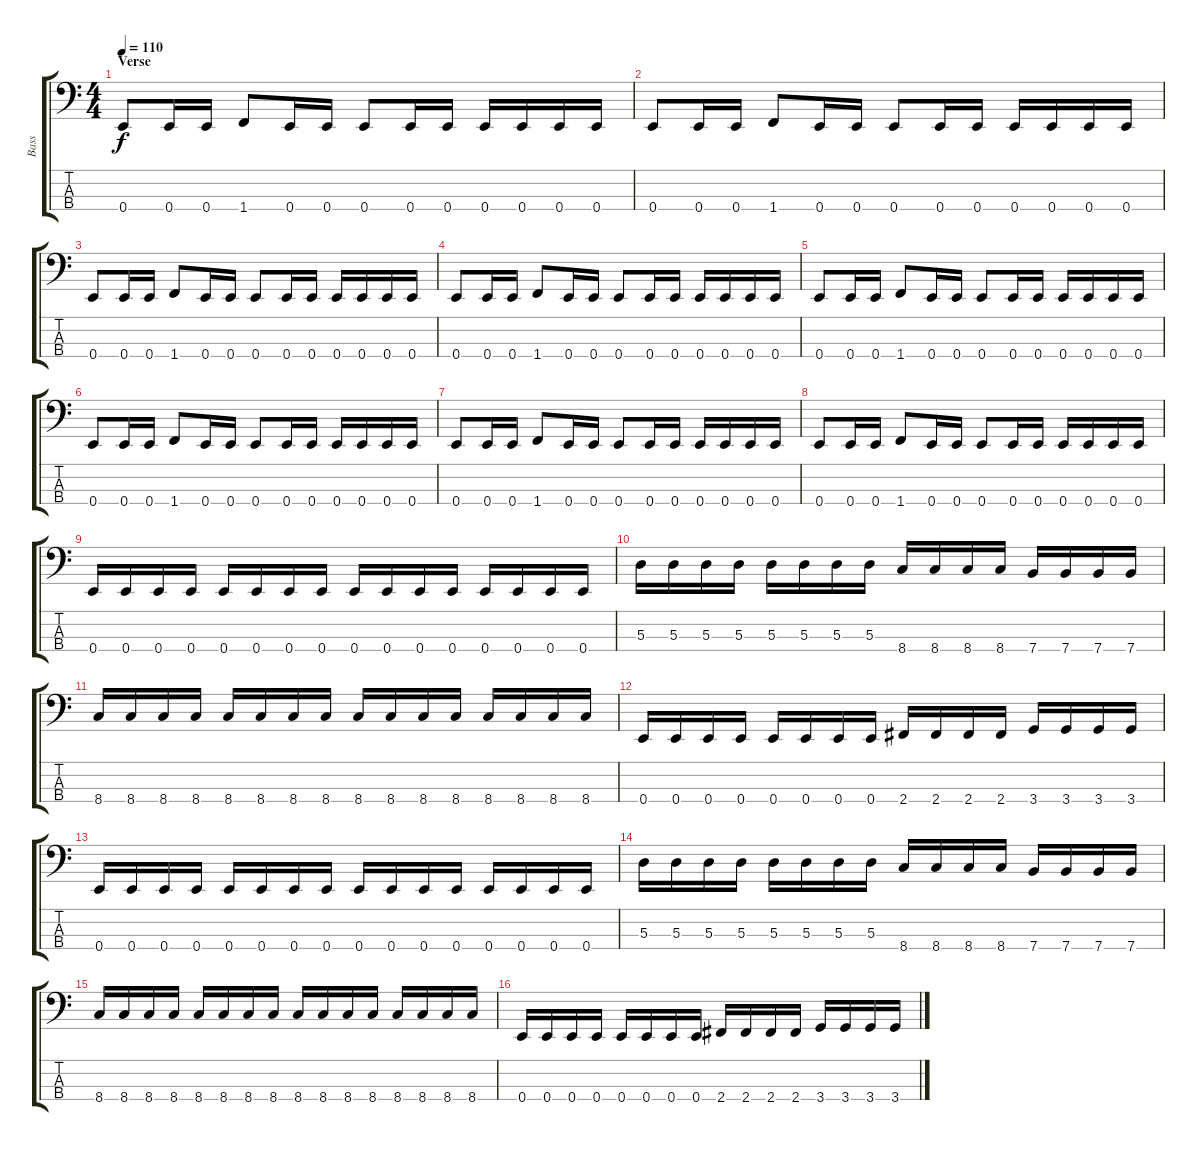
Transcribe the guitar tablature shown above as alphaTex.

\track ("Bass" "Bass") {instrument electricbasspick}
\staff {score tabs}
\tuning (G2 D2 A1 E1) {hide}
\ts (4 4)
\section ("" "Verse")
\tempo 110
\clef f4
\ks c
0.4.8{dy f} 0.4.16 0.4.16 1.4.8 0.4.16 0.4.16 0.4.8 0.4.16 0.4.16 0.4.16 0.4.16 0.4.16 0.4.16 |
0.4.8 0.4.16 0.4.16 1.4.8 0.4.16 0.4.16 0.4.8 0.4.16 0.4.16 0.4.16 0.4.16 0.4.16 0.4.16 |
0.4.8 0.4.16 0.4.16 1.4.8 0.4.16 0.4.16 0.4.8 0.4.16 0.4.16 0.4.16 0.4.16 0.4.16 0.4.16 |
0.4.8 0.4.16 0.4.16 1.4.8 0.4.16 0.4.16 0.4.8 0.4.16 0.4.16 0.4.16 0.4.16 0.4.16 0.4.16 |
0.4.8 0.4.16 0.4.16 1.4.8 0.4.16 0.4.16 0.4.8 0.4.16 0.4.16 0.4.16 0.4.16 0.4.16 0.4.16 |
0.4.8 0.4.16 0.4.16 1.4.8 0.4.16 0.4.16 0.4.8 0.4.16 0.4.16 0.4.16 0.4.16 0.4.16 0.4.16 |
0.4.8 0.4.16 0.4.16 1.4.8 0.4.16 0.4.16 0.4.8 0.4.16 0.4.16 0.4.16 0.4.16 0.4.16 0.4.16 |
0.4.8 0.4.16 0.4.16 1.4.8 0.4.16 0.4.16 0.4.8 0.4.16 0.4.16 0.4.16 0.4.16 0.4.16 0.4.16 |
0.4.16 0.4.16 0.4.16 0.4.16 0.4.16 0.4.16 0.4.16 0.4.16 0.4.16 0.4.16 0.4.16 0.4.16 0.4.16 0.4.16 0.4.16 0.4.16 |
5.3.16 5.3.16 5.3.16 5.3.16 5.3.16 5.3.16 5.3.16 5.3.16 8.4.16 8.4.16 8.4.16 8.4.16 7.4.16 7.4.16 7.4.16 7.4.16 |
8.4.16 8.4.16 8.4.16 8.4.16 8.4.16 8.4.16 8.4.16 8.4.16 8.4.16 8.4.16 8.4.16 8.4.16 8.4.16 8.4.16 8.4.16 8.4.16 |
0.4.16 0.4.16 0.4.16 0.4.16 0.4.16 0.4.16 0.4.16 0.4.16 2.4.16 2.4.16 2.4.16 2.4.16 3.4.16 3.4.16 3.4.16 3.4.16 |
0.4.16 0.4.16 0.4.16 0.4.16 0.4.16 0.4.16 0.4.16 0.4.16 0.4.16 0.4.16 0.4.16 0.4.16 0.4.16 0.4.16 0.4.16 0.4.16 |
5.3.16 5.3.16 5.3.16 5.3.16 5.3.16 5.3.16 5.3.16 5.3.16 8.4.16 8.4.16 8.4.16 8.4.16 7.4.16 7.4.16 7.4.16 7.4.16 |
8.4.16 8.4.16 8.4.16 8.4.16 8.4.16 8.4.16 8.4.16 8.4.16 8.4.16 8.4.16 8.4.16 8.4.16 8.4.16 8.4.16 8.4.16 8.4.16 |
0.4.16 0.4.16 0.4.16 0.4.16 0.4.16 0.4.16 0.4.16 0.4.16 2.4.16 2.4.16 2.4.16 2.4.16 3.4.16 3.4.16 3.4.16 3.4.16
